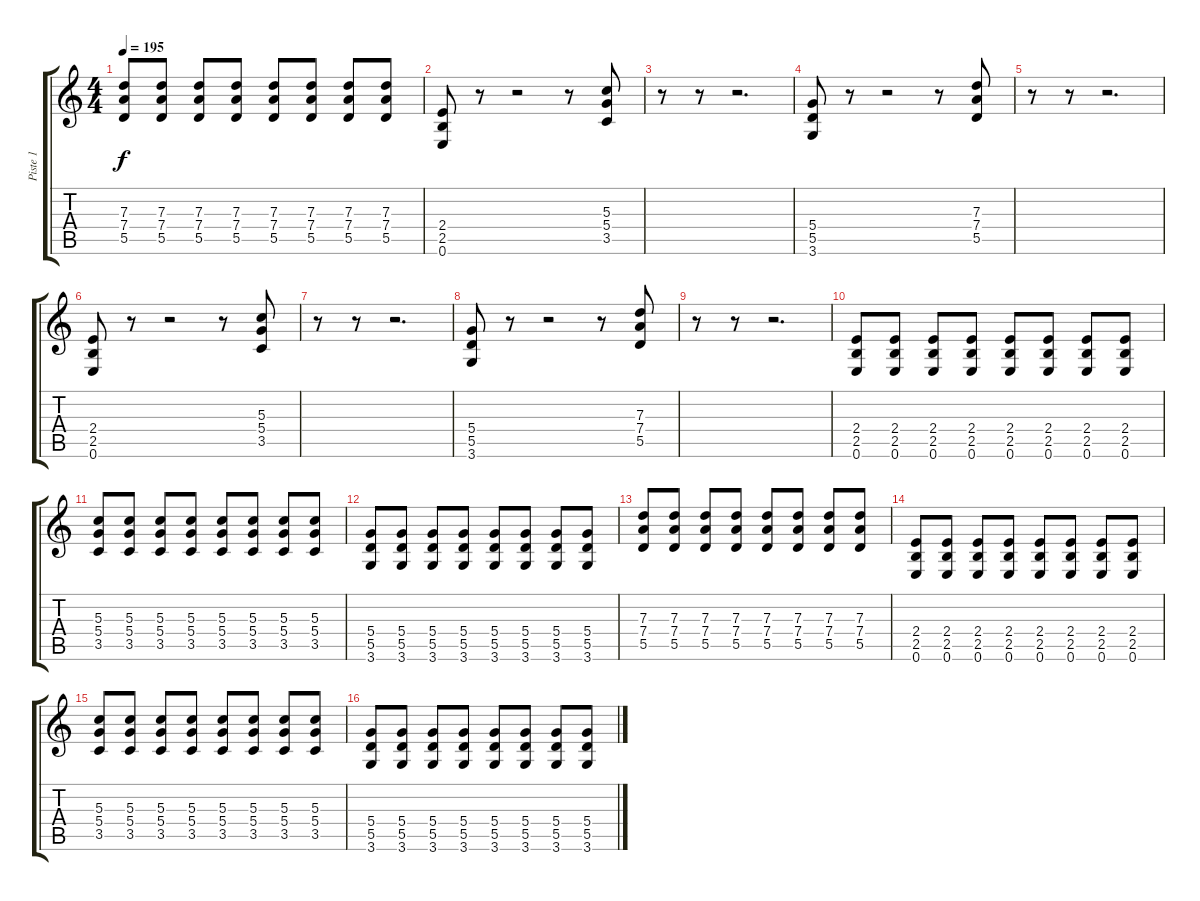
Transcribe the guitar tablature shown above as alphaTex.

\track ("Piste 1" "Piste 1") {instrument electricguitarclean}
\staff {score tabs}
\tuning (E4 B3 G3 D3 A2 E2) {hide}
\ts (4 4)
\tempo 195
\clef g2
\ks c
(7.3 7.4 5.5).8{dy f} (7.3 7.4 5.5).8 (7.3 7.4 5.5).8 (7.3 7.4 5.5).8 (7.3 7.4 5.5).8 (7.3 7.4 5.5).8 (7.3 7.4 5.5).8 (7.3 7.4 5.5).8 |
(2.4 2.5 0.6).8 r.8 r.2 r.8 (5.3 5.4 3.5).8 |
r.8 r.8 r.2{d} |
(5.4 5.5 3.6).8 r.8 r.2 r.8 (7.3 7.4 5.5).8 |
r.8 r.8 r.2{d} |
(2.4 2.5 0.6).8 r.8 r.2 r.8 (5.3 5.4 3.5).8 |
r.8 r.8 r.2{d} |
(5.4 5.5 3.6).8 r.8 r.2 r.8 (7.3 7.4 5.5).8 |
r.8 r.8 r.2{d} |
(2.4 2.5 0.6).8 (2.4 2.5 0.6).8 (2.4 2.5 0.6).8 (2.4 2.5 0.6).8 (2.4 2.5 0.6).8 (2.4 2.5 0.6).8 (2.4 2.5 0.6).8 (2.4 2.5 0.6).8 |
(5.3 5.4 3.5).8 (5.3 5.4 3.5).8 (5.3 5.4 3.5).8 (5.3 5.4 3.5).8 (5.3 5.4 3.5).8 (5.3 5.4 3.5).8 (5.3 5.4 3.5).8 (5.3 5.4 3.5).8 |
(5.4 5.5 3.6).8 (5.4 5.5 3.6).8 (5.4 5.5 3.6).8 (5.4 5.5 3.6).8 (5.4 5.5 3.6).8 (5.4 5.5 3.6).8 (5.4 5.5 3.6).8 (5.4 5.5 3.6).8 |
(7.3 7.4 5.5).8 (7.3 7.4 5.5).8 (7.3 7.4 5.5).8 (7.3 7.4 5.5).8 (7.3 7.4 5.5).8 (7.3 7.4 5.5).8 (7.3 7.4 5.5).8 (7.3 7.4 5.5).8 |
(2.4 2.5 0.6).8 (2.4 2.5 0.6).8 (2.4 2.5 0.6).8 (2.4 2.5 0.6).8 (2.4 2.5 0.6).8 (2.4 2.5 0.6).8 (2.4 2.5 0.6).8 (2.4 2.5 0.6).8 |
(5.3 5.4 3.5).8 (5.3 5.4 3.5).8 (5.3 5.4 3.5).8 (5.3 5.4 3.5).8 (5.3 5.4 3.5).8 (5.3 5.4 3.5).8 (5.3 5.4 3.5).8 (5.3 5.4 3.5).8 |
(5.4 5.5 3.6).8 (5.4 5.5 3.6).8 (5.4 5.5 3.6).8 (5.4 5.5 3.6).8 (5.4 5.5 3.6).8 (5.4 5.5 3.6).8 (5.4 5.5 3.6).8 (5.4 5.5 3.6).8
